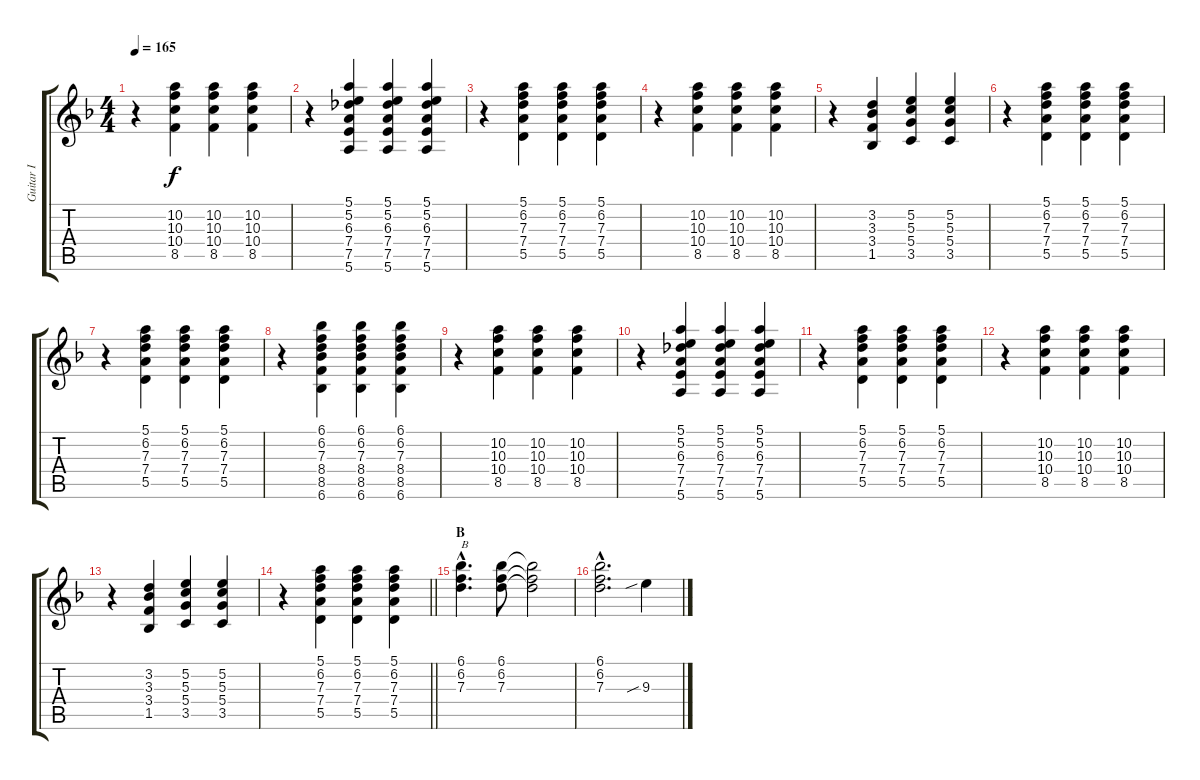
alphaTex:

\track ("Guitar I" "Guitar I") {instrument overdrivenguitar}
\staff {score tabs}
\tuning (E4 B3 G3 D3 A2 E2) {hide}
\ts (4 4)
\tempo 165
\clef g2
\ks f
r.4{dy f} (10.2 10.3 10.4 8.5).4 (10.2 10.3 10.4 8.5).4 (10.2 10.3 10.4 8.5).4 |
r.4 (5.1 5.2 6.3 7.4 7.5 5.6).4 (5.1 5.2 6.3 7.4 7.5 5.6).4 (5.1 5.2 6.3 7.4 7.5 5.6).4 |
r.4 (5.1 6.2 7.3 7.4 5.5).4 (5.1 6.2 7.3 7.4 5.5).4 (5.1 6.2 7.3 7.4 5.5).4 |
r.4 (10.2 10.3 10.4 8.5).4 (10.2 10.3 10.4 8.5).4 (10.2 10.3 10.4 8.5).4 |
r.4 (3.2 3.3 3.4 1.5).4 (5.2 5.3 5.4 3.5).4 (5.2 5.3 5.4 3.5).4 |
r.4 (5.1 6.2 7.3 7.4 5.5).4 (5.1 6.2 7.3 7.4 5.5).4 (5.1 6.2 7.3 7.4 5.5).4 |
r.4 (5.1 6.2 7.3 7.4 5.5).4 (5.1 6.2 7.3 7.4 5.5).4 (5.1 6.2 7.3 7.4 5.5).4 |
r.4 (6.1 6.2 7.3 8.4 8.5 6.6).4 (6.1 6.2 7.3 8.4 8.5 6.6).4 (6.1 6.2 7.3 8.4 8.5 6.6).4 |
r.4 (10.2 10.3 10.4 8.5).4 (10.2 10.3 10.4 8.5).4 (10.2 10.3 10.4 8.5).4 |
r.4 (5.1 5.2 6.3 7.4 7.5 5.6).4 (5.1 5.2 6.3 7.4 7.5 5.6).4 (5.1 5.2 6.3 7.4 7.5 5.6).4 |
r.4 (5.1 6.2 7.3 7.4 5.5).4 (5.1 6.2 7.3 7.4 5.5).4 (5.1 6.2 7.3 7.4 5.5).4 |
r.4 (10.2 10.3 10.4 8.5).4 (10.2 10.3 10.4 8.5).4 (10.2 10.3 10.4 8.5).4 |
r.4 (3.2 3.3 3.4 1.5).4 (5.2 5.3 5.4 3.5).4 (5.2 5.3 5.4 3.5).4 |
\barLineRight lightlight
r.4 (5.1 6.2 7.3 7.4 5.5).4 (5.1 6.2 7.3 7.4 5.5).4 (5.1 6.2 7.3 7.4 5.5).4 |
\section ("" "B")
(6.1{hac} 6.2{hac} 7.3{hac}).4{d txt "B"} (6.1 6.2 7.3).8 (6.1{t} 6.2{t} 7.3{t}).2 |
(6.1{hac} 6.2{hac} 7.3{hac}).2{d} 9.3{sib}.4
